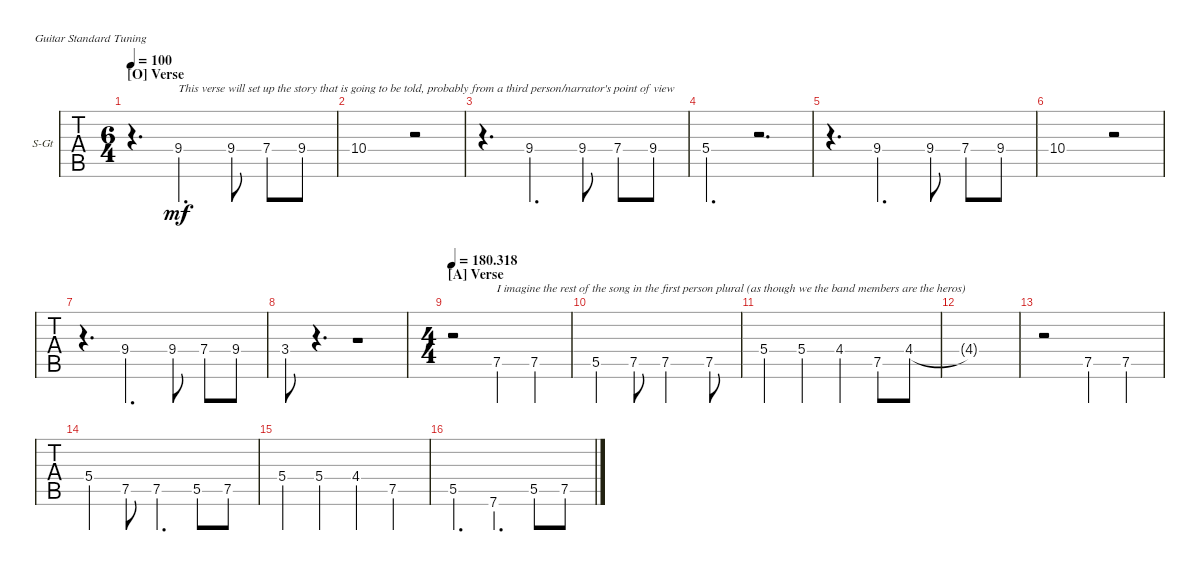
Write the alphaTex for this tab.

\defaultSystemsLayout 4
\bracketExtendMode groupsimilarinstruments
\multiBarRest
\firstSystemTrackNameOrientation horizontal
\otherSystemsTrackNameOrientation horizontal
\track ("Vocals" "S-Gt") {instrument acousticguitarsteel}
\staff {tabs}
\tuning (E4 B3 G3 D3 A2 E2)
\ts (6 4)
\section ("O" "Verse")
\tempo 100
\clef g2
\ks c
r.4{d dy mf} 9.4.2{d txt "This verse will set up the story that is going to be told, probably from a third person/narrator's point of view"} 9.4.8 7.4.8 9.4.8 |
10.4.1 r.2 |
r.4{d} 9.4.2{d} 9.4.8 7.4.8 9.4.8 |
5.4.2{d} r.2{d} |
r.4{d} 9.4.2{d} 9.4.8 7.4.8 9.4.8 |
10.4.1 r.2 |
r.4{d} 9.4.2{d} 9.4.8 7.4.8 9.4.8 |
3.4.8 r.4{d} r.1 |
\ts (4 4)
\section ("A" "Verse")
\tempo
180.318 r.2 7.5.4{txt "I imagine the rest of the song in the first person plural (as though we the band members are the heros)"} 7.5.4 |
5.5.4 7.5.8 7.5.2 7.5.8 |
5.4.4 5.4.4 4.4.4 7.5.8 4.4.8 |
4.4{t}.1 |
r.2 7.5.4 7.5.4 |
5.4.4 7.5.8 7.5.4{d} 5.5.8 7.5.8 |
5.4.4 5.4.4 4.4.4 7.5.4 |
5.5.4{d} 7.6.4{d} 5.5.8 7.5.8
